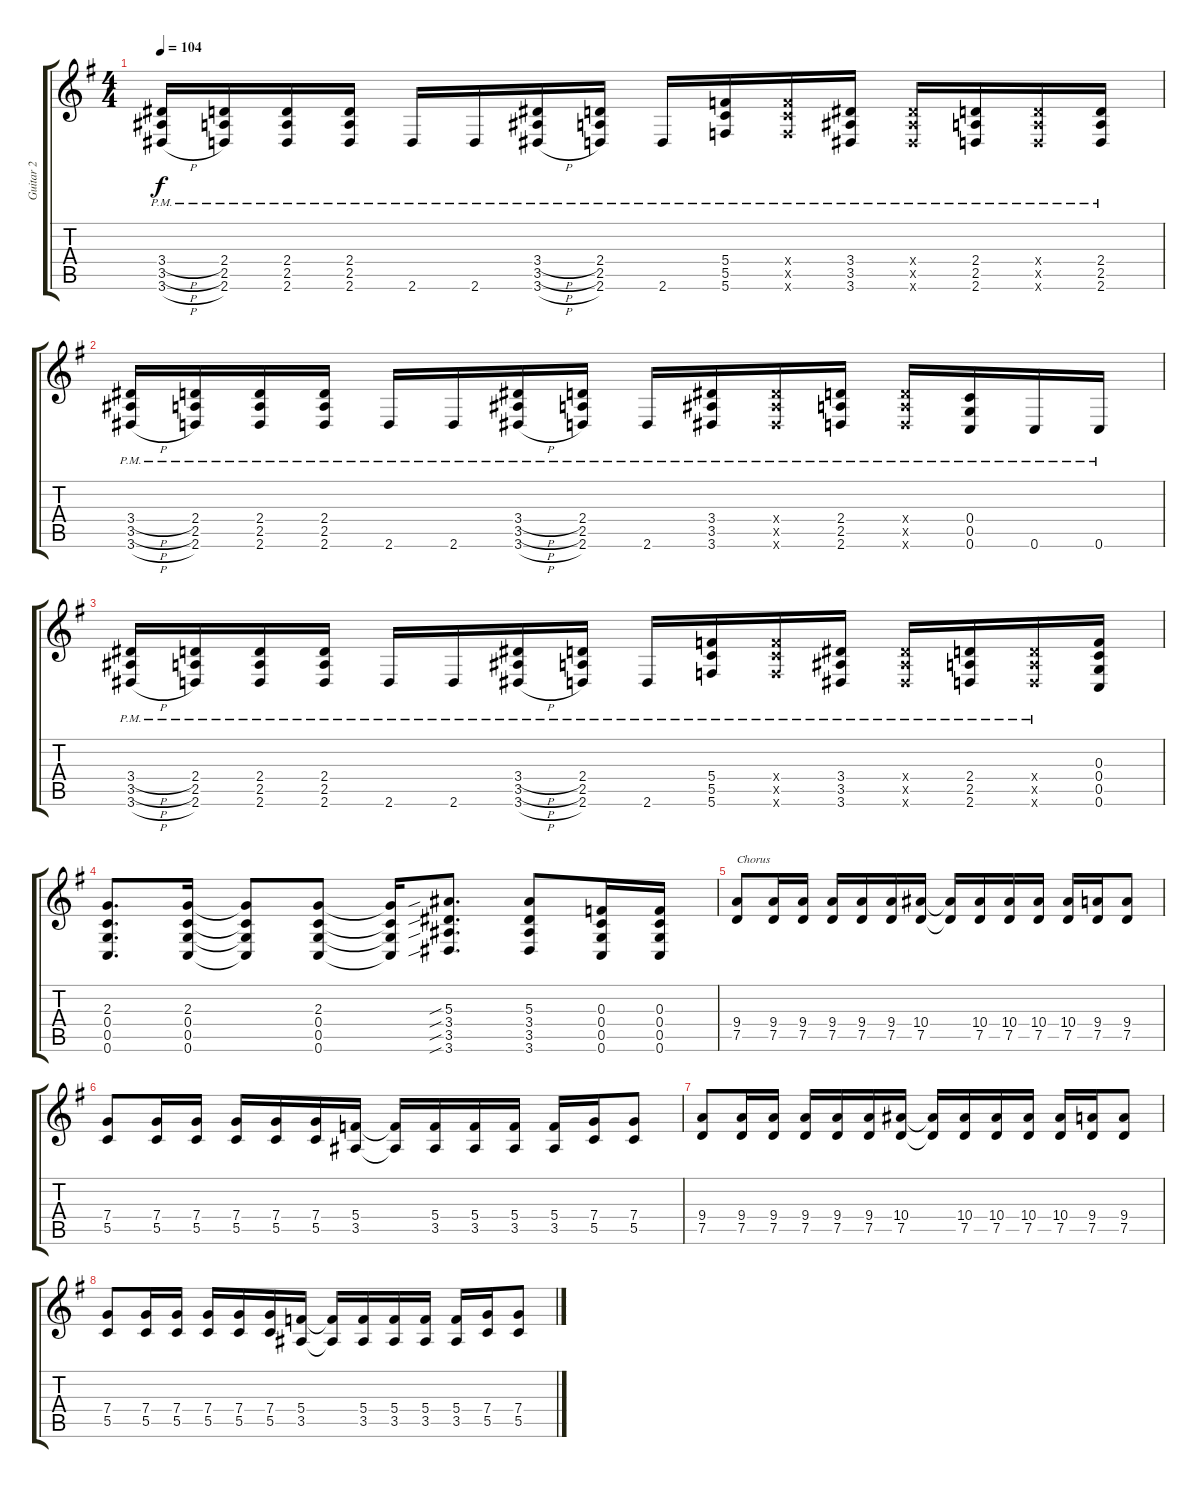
\track ("Guitar 2" "Guitar 2") {instrument distortionguitar}
\staff {score tabs}
\tuning (D4 A3 F3 C3 G2 C2) {hide}
\ts (4 4)
\tempo 104
\clef g2
\ks g
(3.4{h pm} 3.5{h pm} 3.6{h pm}).16{dy f} (2.4{pm} 2.5{pm} 2.6{pm}).16 (2.4{pm} 2.5{pm} 2.6{pm}).16 (2.4{pm} 2.5{pm} 2.6{pm}).16 2.6{pm}.16 2.6{pm}.16 (3.4{h pm} 3.5{h pm} 3.6{h pm}).16 (2.4{pm} 2.5{pm} 2.6{pm}).16 2.6{pm}.16 (5.4{pm} 5.5{pm} 5.6{pm}).16 (5.4{pm x} 5.5{pm x} 5.6{pm x}).16 (3.4{pm} 3.5{pm} 3.6{pm}).16 (3.4{pm x} 3.5{pm x} 3.6{pm x}).16 (2.4{pm} 2.5{pm} 2.6{pm}).16 (2.4{pm x} 2.5{pm x} 2.6{pm x}).16 (2.4{pm} 2.5{pm} 2.6{pm}).16 |
(3.4{h pm} 3.5{h pm} 3.6{h pm}).16 (2.4{pm} 2.5{pm} 2.6{pm}).16 (2.4{pm} 2.5{pm} 2.6{pm}).16 (2.4{pm} 2.5{pm} 2.6{pm}).16 2.6{pm}.16 2.6{pm}.16 (3.4{h pm} 3.5{h pm} 3.6{h pm}).16 (2.4{pm} 2.5{pm} 2.6{pm}).16 2.6{pm}.16 (3.4{pm} 3.5{pm} 3.6{pm}).16 (3.4{pm x} 3.5{pm x} 3.6{pm x}).16 (2.4{pm} 2.5{pm} 2.6{pm}).16 (2.4{pm x} 2.5{pm x} 2.6{pm x}).16 (0.4{pm} 0.5{pm} 0.6{pm}).16 0.6{pm}.16 0.6{pm}.16 |
(3.4{h pm} 3.5{h pm} 3.6{h pm}).16 (2.4{pm} 2.5{pm} 2.6{pm}).16 (2.4{pm} 2.5{pm} 2.6{pm}).16 (2.4{pm} 2.5{pm} 2.6{pm}).16 2.6{pm}.16 2.6{pm}.16 (3.4{h pm} 3.5{h pm} 3.6{h pm}).16 (2.4{pm} 2.5{pm} 2.6{pm}).16 2.6{pm}.16 (5.4{pm} 5.5{pm} 5.6{pm}).16 (5.4{pm x} 5.5{pm x} 5.6{pm x}).16 (3.4{pm} 3.5{pm} 3.6{pm}).16 (3.4{pm x} 3.5{pm x} 3.6{pm x}).16 (2.4{pm} 2.5{pm} 2.6{pm}).16 (2.4{pm x} 2.5{pm x} 2.6{pm x}).16 (0.3 0.4 0.5 0.6).16 |
(2.3 0.4 0.5 0.6).8{d} (2.3 0.4 0.5 0.6).16 (2.3{t} 0.4{t} 0.5{t} 0.6{t}).8 (2.3 0.4 0.5 0.6).8 (2.3{t} 0.4{t} 0.5{t} 0.6{t}).16 (5.3{sib} 3.4{sib} 3.5{sib} 3.6{sib}).8{d} (5.3 3.4 3.5 3.6).8 (0.3 0.4 0.5 0.6).16 (0.3 0.4 0.5 0.6).16 |
(9.4 7.5).8{txt "Chorus"} (9.4 7.5).16 (9.4 7.5).16 (9.4 7.5).16 (9.4 7.5).16 (9.4 7.5).16 (10.4 7.5).16 (10.4{t} 7.5{t}).16 (10.4 7.5).16 (10.4 7.5).16 (10.4 7.5).16 (10.4 7.5).16 (9.4 7.5).16 (9.4 7.5).8 |
(7.4 5.5).8 (7.4 5.5).16 (7.4 5.5).16 (7.4 5.5).16 (7.4 5.5).16 (7.4 5.5).16 (5.4 3.5).16 (5.4{t} 3.5{t}).16 (5.4 3.5).16 (5.4 3.5).16 (5.4 3.5).16 (5.4 3.5).16 (7.4 5.5).16 (7.4 5.5).8 |
(9.4 7.5).8 (9.4 7.5).16 (9.4 7.5).16 (9.4 7.5).16 (9.4 7.5).16 (9.4 7.5).16 (10.4 7.5).16 (10.4{t} 7.5{t}).16 (10.4 7.5).16 (10.4 7.5).16 (10.4 7.5).16 (10.4 7.5).16 (9.4 7.5).16 (9.4 7.5).8 |
(7.4 5.5).8 (7.4 5.5).16 (7.4 5.5).16 (7.4 5.5).16 (7.4 5.5).16 (7.4 5.5).16 (5.4 3.5).16 (5.4{t} 3.5{t}).16 (5.4 3.5).16 (5.4 3.5).16 (5.4 3.5).16 (5.4 3.5).16 (7.4 5.5).16 (7.4 5.5).8
